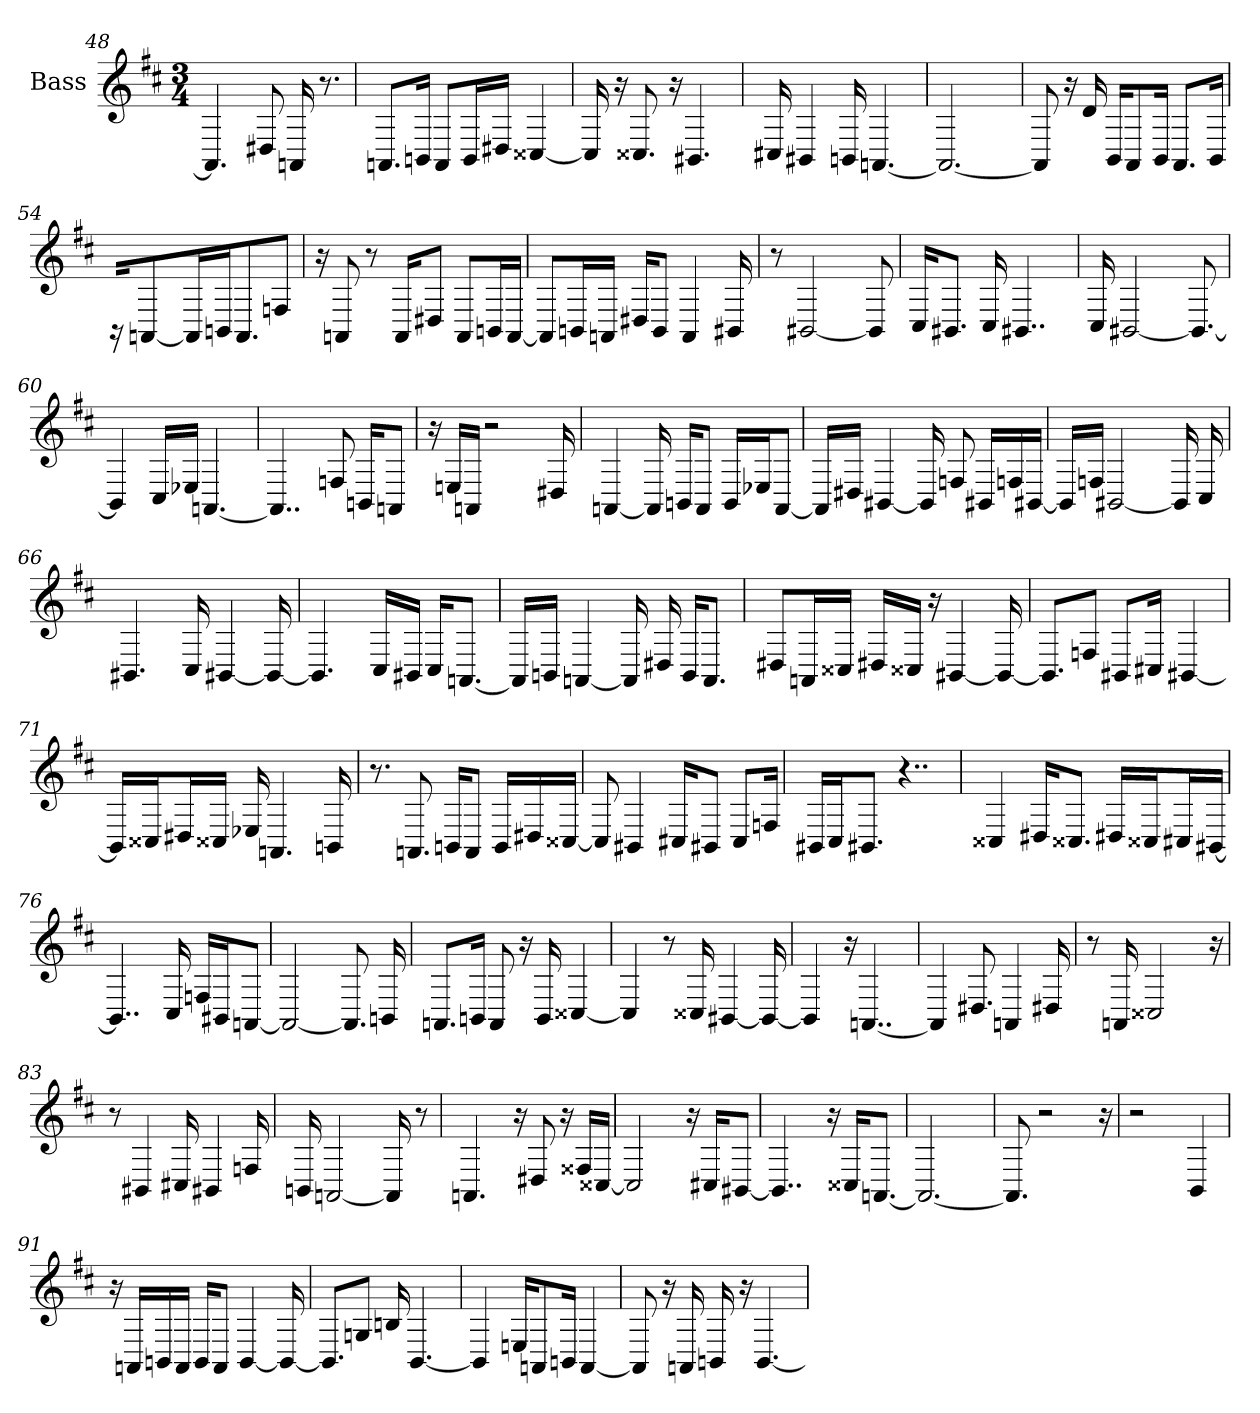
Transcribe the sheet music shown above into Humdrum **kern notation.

**kern
*part1
*staff1
*I"Bass
*I'B
*clefG2
*k[f#c#]
*M3/4
=48
4.AA]
8D#X
16AAn
8.r
=49
8.AAn/L
16BBn/Jk
8AA/L
16BB/L
16D#X/JJ
[4C##X
=50
16C##]
16r
8.C##X
16r
4.BB#X
=51
16C#X
4BB#X
16BBn
[4.AAn
=52
2.AA_
=53
8AA]
16r
16d
16BB/KL
8AA/
16BB/Jk
8.AA/L
16BB/Jk
=54
16r
[4AAn
16AA]
16BBn/KL
8.AA/J
8FnJ
=55
16r
8AAn
8r
16AA/KL
8D#X/J
8AA/L
16BBn/L
[16AA/JJ
=56
8AA/L]
16BBn/L
16AAn/JJ
16D#X/KL
8BB/J
4AA
16BB#X
=57
8r
[2BB#X
8BB#]
=58
16C#/KL
8.BB#X/J
16C#
4..BB#X
=59
16C#
[2BB#X
8.BB#_
=60
4BB#]
16C#/LL
16E-X/JJ
[4.AAn
=61
4..AA]
8Fn
16BBn/KL
8AAn/J
=62
16r
16En/LL
16AAn/JJ
2r
16D#X
=63
[4AAn
16AA]
16BBn/KL
8AA/J
16BB/LL
16E-X/J
[8AA/J
=64
16AA/LL]
16D#X/JJ
[4BB#X
16BB#]
8Fn
16BB#X/LL
16Fn/
[16BB#X/JJ
=65
16BB#/LL]
16Fn/JJ
[2BB#X
16BB#]
16C#
=66
4.BB#X
16C#
[4BB#X
16BB#_
=67
4.BB#]
16C#/LL
16BB#X/JJ
16C#/KL
[8.AAn/J
=68
16AA/LL]
16BBn/JJ
[4AAn
16AA]
16D#X
16BB/KL
8.AA/J
=69
8D#X/L
16AAn/L
16C##X/JJ
16D#X/LL
16C##X/JJ
16r
[4BB#X
16BB#_
=70
8.BB#/L]
8Fn/J
8BB#X/L
16C#X/Jk
[4BB#X
=71
16BB#/LL]
16C##X/J
16D#X/L
16C##X/JJ
16E-X
4.AAn
16BBn
=72
8.r
8.AAn
16BBn/KL
8AA/J
16BB/LL
16D#X/
[16C##X/JJ
=73
8C##]
4BB#X
16C#X/KL
8BB#X/J
8C#/L
16Fn/Jk
=74
16BB#X/LL
16C#/J
8.BB#X/J
4..r
=75
4C##X
16D#X/KL
8.C##X/J
16D#X/LL
16C##X/J
16C#X/L
[16BB#X/JJ
=76
4..BB#]
16C#
16Fn/LL
16BB#X/J
[8AAn/J
=77
2AA_
8.AA]
16BBn
=78
8.AAn/L
16BBn/Jk
8AA
16r
16BB
[4C##X
=79
4C##]
8r
16C##X
[4BB#X
16BB#_
=80
4BB#]
16r
[4..AAn
=81
4AA]
8.D#X
4AAn
16D#X
=82
8r
16AAn
2C##X
16r
=83
8r
4BB#X
16C#X
4BB#X
16Fn
=84
16BBn
[2AAn
16AA]
8r
=85
4.AAn
16r
8D#X
16r
16F##X/LL
[16C##X/JJ
=86
2C##]
16r
16C#X/KL
[8BB#X/J
=87
4..BB#]
16r
16C##X/KL
[8.AAn/J
=88
2.AA_
=89
8.AA]
2r
16r
=90
2r
4BB
=91
16r
16AAn/LL
16BBn/
16AA/JJ
16BB/KL
8AA/J
[4BB
16BB_
=92
8.BB/L]
8Gn/J
16Bn
[4.BB
=93
4BB]
16En/KL
8AAn/
16BBn/Jk
[4AA
=94
8AA]
16r
16AAn
16BBn
16r
[4.BB
=
*-
